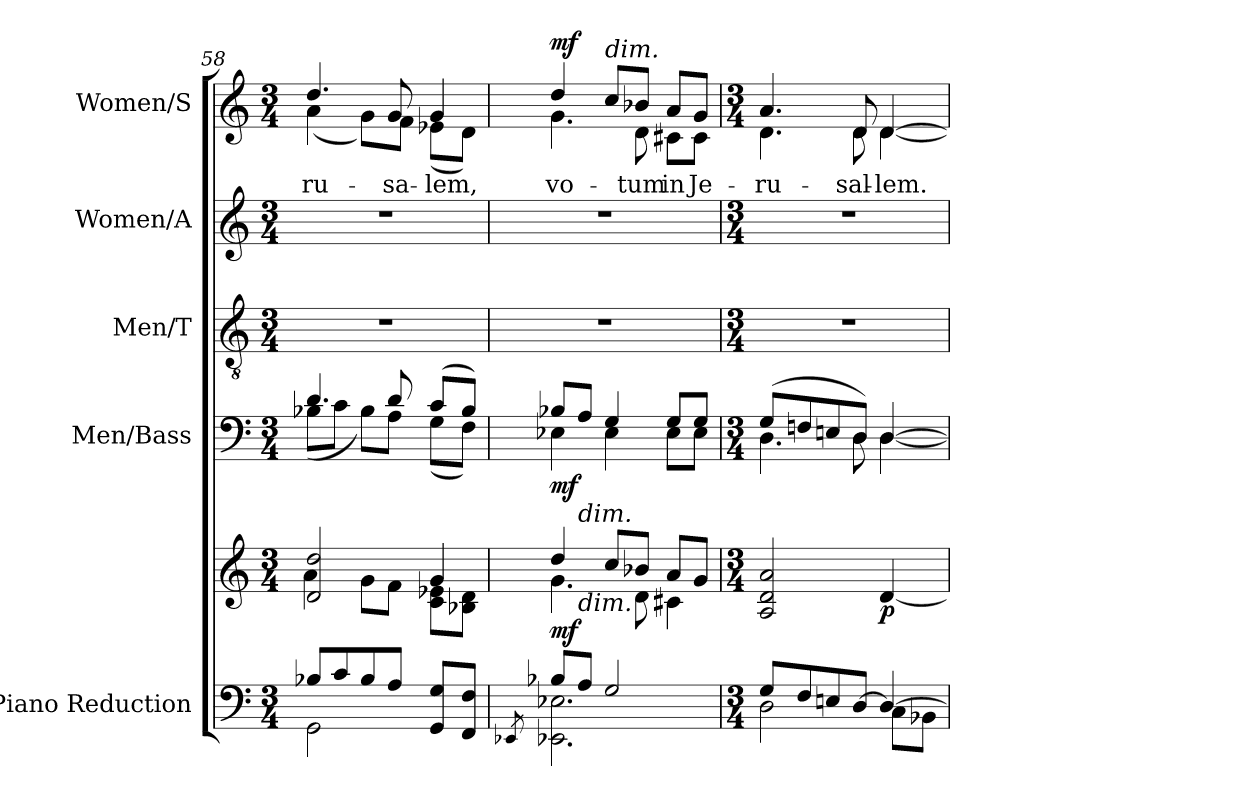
**kern	**kern	**dynam	**kern	**dynam	**kern	**kern	**kern	**text	**dynam
*part5	*part5	*part5	*part4	*part4	*part3	*part2	*part1	*part1	*part1
*staff6	*staff5	*staff5/6	*staff4	*staff4	*staff3	*staff2	*staff1	*staff1	*staff1
*I"Piano Reduction	*	*	*I"Men/Bass	*	*I"Men/T	*I"Women/A	*I"Women/S	*	*
*I'Pno	*	*	*	*	*	*	*	*	*
*clefF4	*clefG2	*	*clefF4	*	*clefGv2	*clefG2	*clefG2	*	*
*k[]	*k[]	*	*k[]	*	*k[]	*k[]	*k[]	*	*
*M3/4	*M3/4	*	*M3/4	*	*M3/4	*M3/4	*M3/4	*	*
=58	=58	=58	=58	=58	=58	=58	=58	=58	=58
*^	*^	*	*^	*	*	*	*	*	*
!	!	!	!	!	!	!	!	!	!	!	!LO:LY:b	!
*	*	*	*	*	*	*	*	*	*	*^	*	*
8B-X/L	2GG\	2d/ 2dd/	4a\	.	4.d/	(<8B-X\L	.	2.r	2.r	4.dd/	(<4a\	-ru-	.
8c/	.	.	.	.	.	8c\J	.	.	.	.	.	.	.
8B-/	.	.	8g\L	.	.	8B-\L)	.	.	.	.	8g\L)	.	.
!	!	!	!	!	!	!	!	!	!	!	!	!LO:LY:b	!
8A/J	.	.	8f\J	.	8d/	8A\J	.	.	.	8g/	8f\J	-sa-	.
!	!	!	!	!	!	!	!	!	!	!	!	!LO:LY:b	!
4ryy	8GG/ 8G/L	4g/	8c\ 8e-X\L	.	(>8c/L	(<8G\L	.	.	.	4g/	(<8e-X\L	-lem,	.
.	8FF/ 8F/J	.	8B-X\ 8d\J	.	8B-/J)	8F\J)	.	.	.	.	8d\J)	.	.
=59	=59	=59	=59	=59	=59	=59	=59	=59	=59	=59	=59	=59	=59
.	8qEE-X/	.	.	.	.	.	.	.	.	.	.	.	.
!	!	!	!	!LO:DY:a=2	!	!	!LO:DY:b	!	!	!	!	!LO:LY:b	!LO:DY:a
8B-X/L	2.EE-\ 2.E-X\	4dd/	4.g\	mf	8B-X/L	4E-X\	mf	2.r	2.r	4dd/	4.g\	vo-	mf
!	!	!	!	!	!LO:TX:b:i:t=dim.	!	!	!	!	!	!	!	!
!LO:TX:a:i:t=dim.	!	!	!	!	!	!	!	!	!	!	!	!	!
8A/J	.	.	.	.	8A/J	.	.	.	.	.	.	.	.
!	!	!	!	!	!	!	!	!	!	!LO:TX:a:i:t=dim.	!	!	!
2G/	.	8cc/L	.	.	4G/	4E-\	.	.	.	8cc/L	.	.	.
!	!	!	!	!	!	!	!	!	!	!	!	!LO:LY:b	!
.	.	8b-X/J	8d\	.	.	.	.	.	.	8b-X/J	8d\	-tum	.
!	!	!	!	!	!	!	!	!	!	!	!	!LO:LY:b	!
.	.	8a/L	4c#X\	.	8G/L	8E-\L	.	.	.	8a/L	8c#X\L	in	.
!	!	!	!	!	!	!	!	!	!	!	!	!LO:LY:b	!
.	.	8g/J	.	.	8G/J	8E-\J	.	.	.	8g/J	8c#\J	Je-	.
*	*	*v	*v	*	*	*	*	*	*	*	*	*	*
=60	=60	=60	=60	=60	=60	=60	=60	=60	=60	=60	=60	=60
*M3/4	*	*M3/4	*	*M3/4	*	*	*M3/4	*M3/4	*M3/4	*	*	*
!	!	!	!	!	!	!	!	!	!	!	!LO:LY:b	!
8G/L	2D\	2A/ 2d/ 2a/	.	(>8G/L	4.D\	.	2.r	2.r	4.a/	4.d\	-ru-	.
8F/	.	.	.	8Fni/	.	.	.	.	.	.	.	.
8En/	.	.	.	8En/	.	.	.	.	.	.	.	.
!	!	!	!	!	!	!	!	!	!	!	!LO:LY:b	!
[8D/J	.	.	.	8D/J)	8D\	.	.	.	8d/	8d\	-sal-	.
!	!	!	!LO:DY:b	!	!	!	!	!	!	!	!LO:LY:b	!
4D/_	8C\L	[4d/	p	[4D\	[4D/	.	.	.	[4d/	[4d\	-lem.	.
.	8BB-X\J	.	.	.	.	.	.	.	.	.	.	.
*v	*v	*	*	*v	*v	*	*	*	*v	*v	*	*
=	=	=	=	=	=	=	=	=	=
*-	*-	*-	*-	*-	*-	*-	*-	*-	*-
